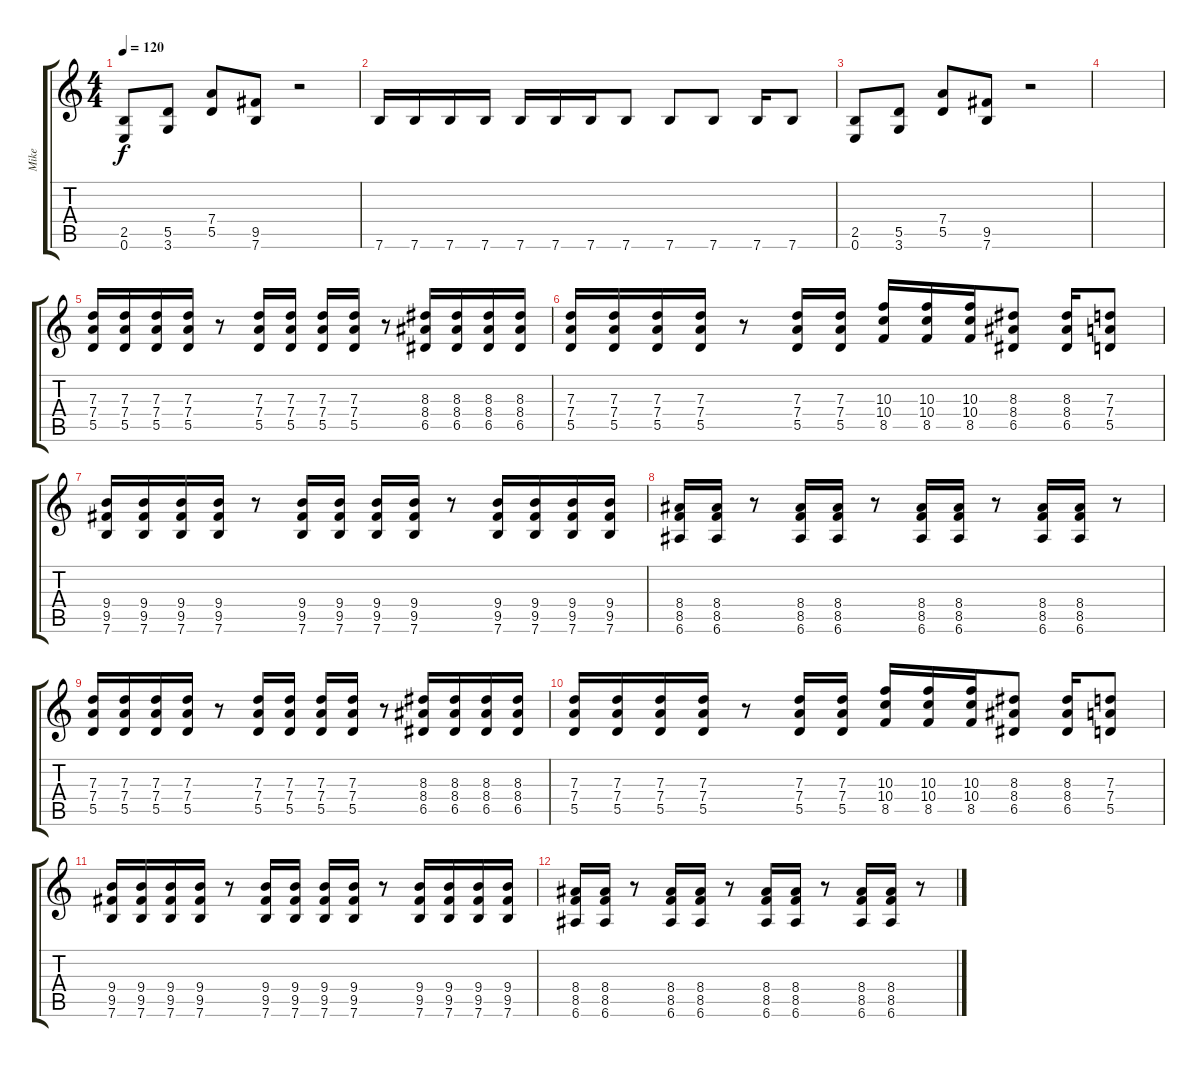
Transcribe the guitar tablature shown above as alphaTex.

\track ("Mike" "Mike") {instrument overdrivenguitar}
\staff {score tabs}
\tuning (E4 B3 G3 D3 A2 E2) {hide}
\ts (4 4)
\tempo 120
\clef g2
\ks c
(2.5 0.6).8{dy f} (5.5 3.6).8 (7.4 5.5).8 (9.5 7.6).8 r.2 |
7.6.16 7.6.16 7.6.16 7.6.16 7.6.16 7.6.16 7.6.16 7.6.8 7.6.8 7.6.8 7.6.16 7.6.8 |
(2.5 0.6).8 (5.5 3.6).8 (7.4 5.5).8 (9.5 7.6).8 r.2 |
|
(7.3 7.4 5.5).16 (7.3 7.4 5.5).16 (7.3 7.4 5.5).16 (7.3 7.4 5.5).16 r.8 (7.3 7.4 5.5).16 (7.3 7.4 5.5).16 (7.3 7.4 5.5).16 (7.3 7.4 5.5).16 r.8 (8.3 8.4 6.5).16 (8.3 8.4 6.5).16 (8.3 8.4 6.5).16 (8.3 8.4 6.5).16 |
(7.3 7.4 5.5).16 (7.3 7.4 5.5).16 (7.3 7.4 5.5).16 (7.3 7.4 5.5).16 r.8 (7.3 7.4 5.5).16 (7.3 7.4 5.5).16 (10.3 10.4 8.5).16 (10.3 10.4 8.5).16 (10.3 10.4 8.5).16 (8.3 8.4 6.5).8 (8.3 8.4 6.5).16 (7.3 7.4 5.5).8 |
(9.4 9.5 7.6).16 (9.4 9.5 7.6).16 (9.4 9.5 7.6).16 (9.4 9.5 7.6).16 r.8 (9.4 9.5 7.6).16 (9.4 9.5 7.6).16 (9.4 9.5 7.6).16 (9.4 9.5 7.6).16 r.8 (9.4 9.5 7.6).16 (9.4 9.5 7.6).16 (9.4 9.5 7.6).16 (9.4 9.5 7.6).16 |
(8.4 8.5 6.6).16 (8.4 8.5 6.6).16 r.8 (8.4 8.5 6.6).16 (8.4 8.5 6.6).16 r.8 (8.4 8.5 6.6).16 (8.4 8.5 6.6).16 r.8 (8.4 8.5 6.6).16 (8.4 8.5 6.6).16 r.8 |
(7.3 7.4 5.5).16 (7.3 7.4 5.5).16 (7.3 7.4 5.5).16 (7.3 7.4 5.5).16 r.8 (7.3 7.4 5.5).16 (7.3 7.4 5.5).16 (7.3 7.4 5.5).16 (7.3 7.4 5.5).16 r.8 (8.3 8.4 6.5).16 (8.3 8.4 6.5).16 (8.3 8.4 6.5).16 (8.3 8.4 6.5).16 |
(7.3 7.4 5.5).16 (7.3 7.4 5.5).16 (7.3 7.4 5.5).16 (7.3 7.4 5.5).16 r.8 (7.3 7.4 5.5).16 (7.3 7.4 5.5).16 (10.3 10.4 8.5).16 (10.3 10.4 8.5).16 (10.3 10.4 8.5).16 (8.3 8.4 6.5).8 (8.3 8.4 6.5).16 (7.3 7.4 5.5).8 |
(9.4 9.5 7.6).16 (9.4 9.5 7.6).16 (9.4 9.5 7.6).16 (9.4 9.5 7.6).16 r.8 (9.4 9.5 7.6).16 (9.4 9.5 7.6).16 (9.4 9.5 7.6).16 (9.4 9.5 7.6).16 r.8 (9.4 9.5 7.6).16 (9.4 9.5 7.6).16 (9.4 9.5 7.6).16 (9.4 9.5 7.6).16 |
(8.4 8.5 6.6).16 (8.4 8.5 6.6).16 r.8 (8.4 8.5 6.6).16 (8.4 8.5 6.6).16 r.8 (8.4 8.5 6.6).16 (8.4 8.5 6.6).16 r.8 (8.4 8.5 6.6).16 (8.4 8.5 6.6).16 r.8
